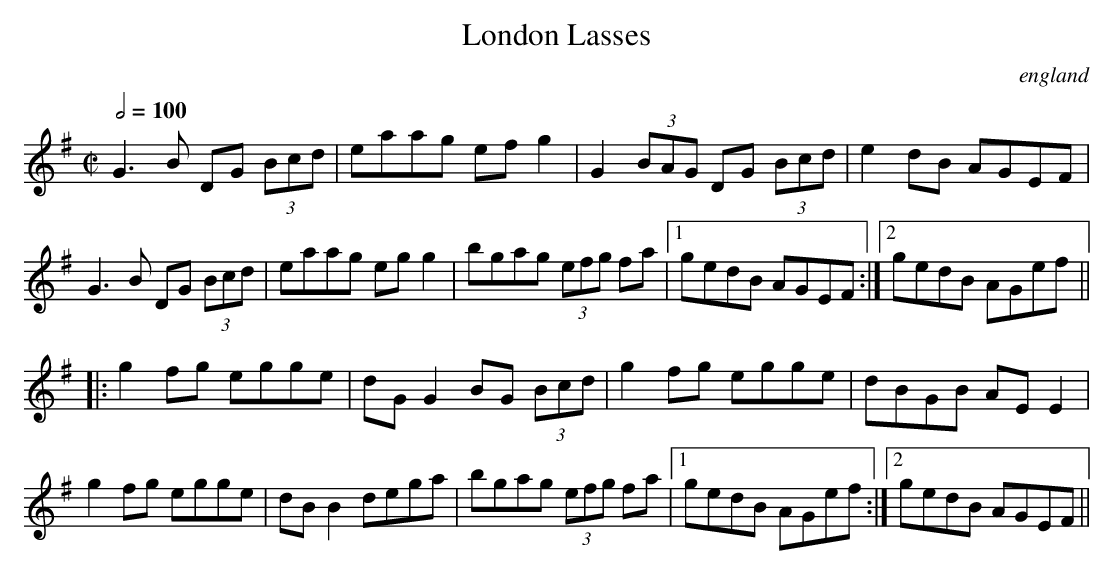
X:1
T:London Lasses
O:england
M:C|
L:1/8
Q:1/2=100
K:G
G3B DG (3Bcd|eaag efg2|G2(3BAG DG (3Bcd|e2dB AGEF|
G3B DG (3Bcd|eaag egg2|bgag (3efg fa|1 gedB AGEF:|2 gedB AGef||
|:g2fg egge|dGG2 BG (3Bcd|g2fg egge|dBGB AEE2|
g2fg egge|dBB2 dega|bgag (3efg fa|1 gedB AGef:|2 gedB AGEF||
